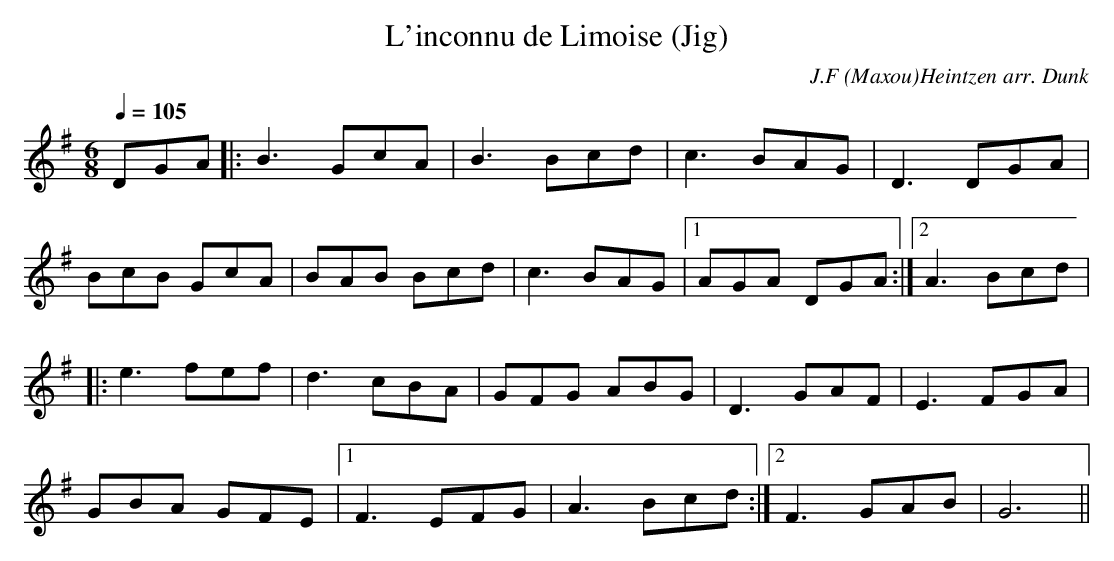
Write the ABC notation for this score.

X:1
T:L'inconnu de Limoise (Jig)
C:J.F (Maxou)Heintzen arr. Dunk
M:6/8
Q:1/4=105
L:1/8
K:G
DGA |: B3 GcA | B3 Bcd | c3 BAG| D3 DGA |
BcB GcA | BAB Bcd | c3 BAG|1 AGA DGA :|2 A3 Bcd |
|: e3 fef | d3 cBA | GFG ABG | D3 GAF | E3 FGA |
GBA GFE |1 F3 EFG | A3 Bcd :|2 F3 GAB | G6 ||
